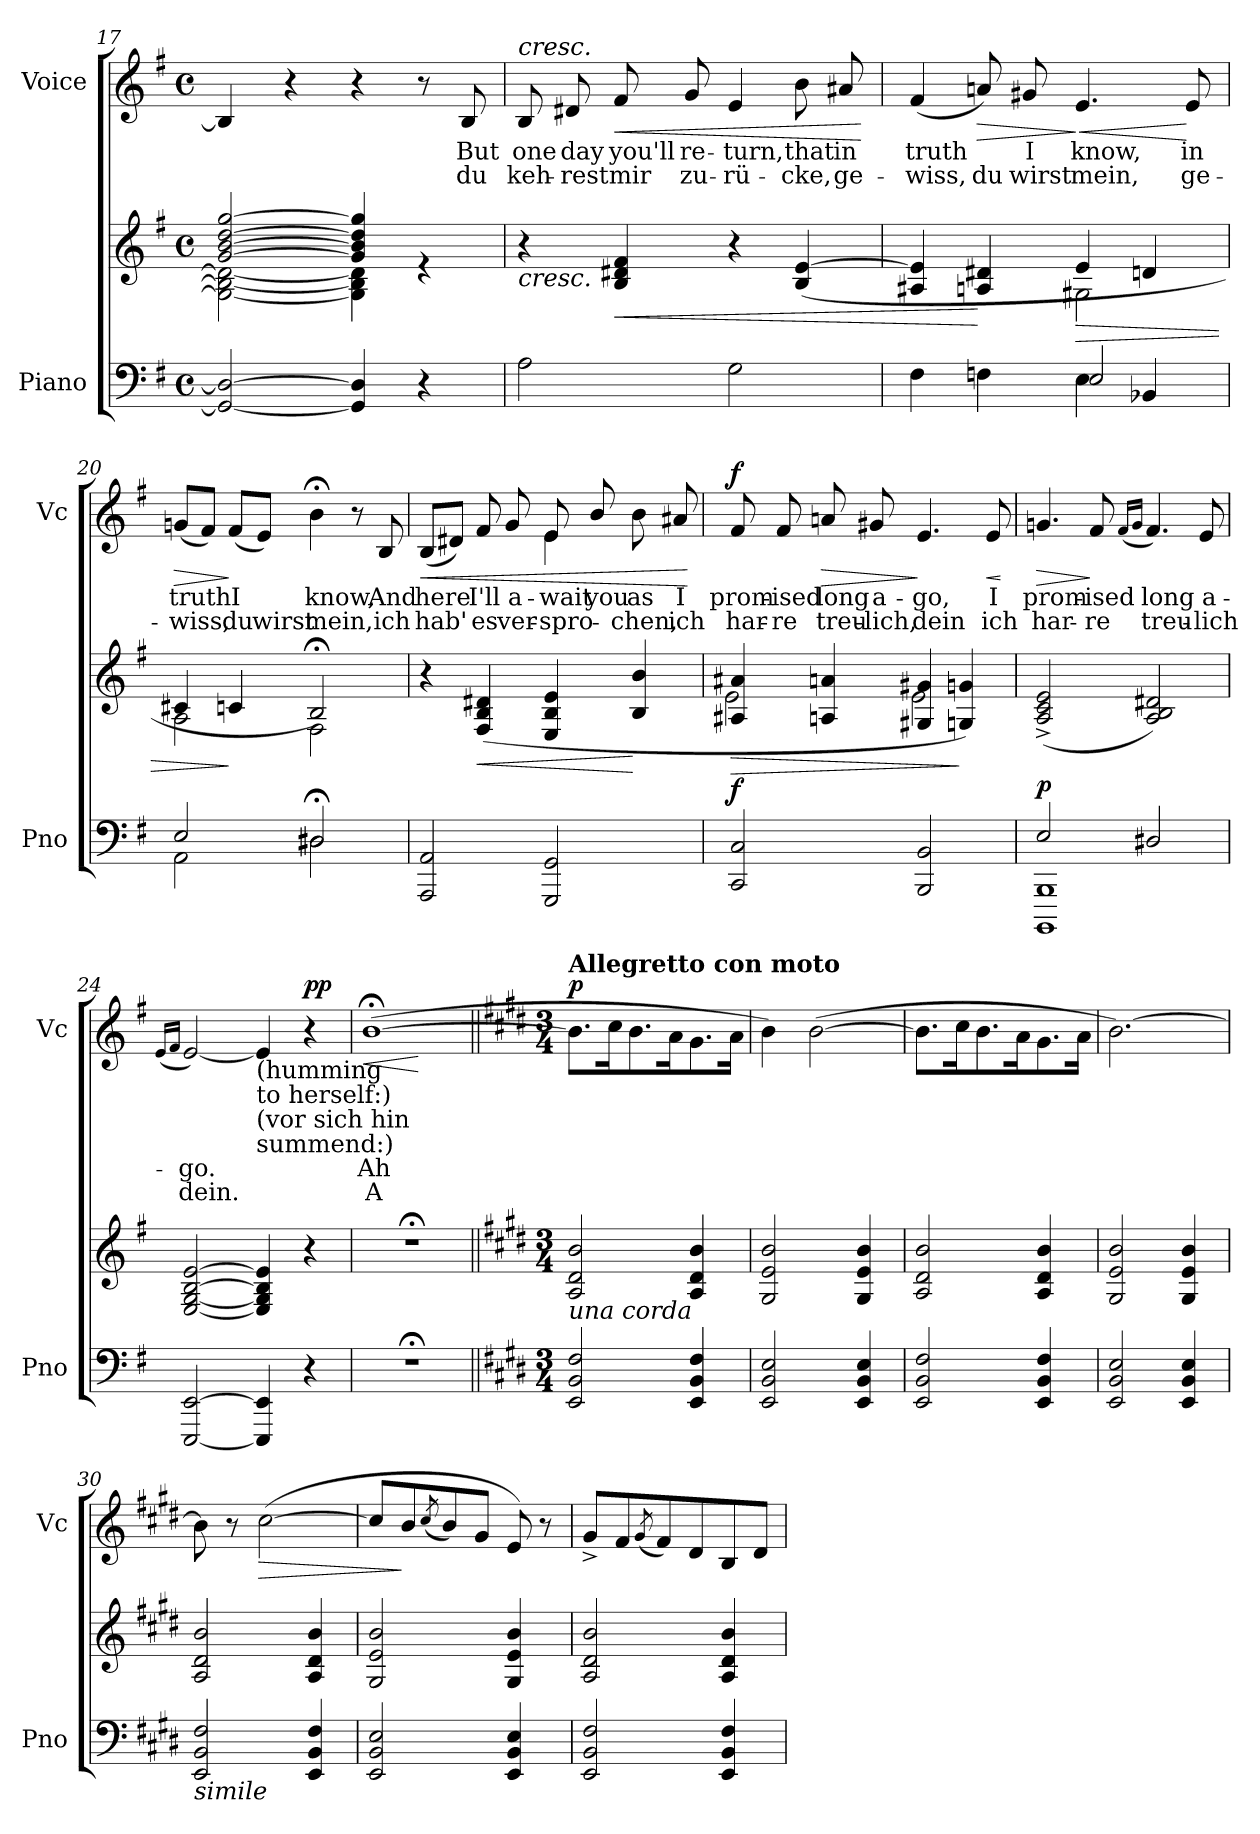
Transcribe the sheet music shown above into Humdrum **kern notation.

**kern	**kern	**dynam	**kern	**text	**text	**dynam
*part2	*part2	*part2	*part1	*part1	*part1	*part1
*staff3	*staff2	*staff2/3	*staff1	*staff1	*staff1	*staff1
*I"Piano	*	*	*I"Voice	*	*	*
*I'Pno	*	*	*I'Vc	*	*	*
*clefF4	*clefG2	*	*clefG2	*	*	*
*k[f#]	*k[f#]	*	*k[f#]	*	*	*
*M4/4	*M4/4	*	*M4/4	*	*	*
*met(c)	*met(c)	*	*met(c)	*	*	*
=17	=17	=17	=17	=17	=17	=17
*	*^	*	*	*	*	*
2GG/_ 2D/_	[2g/ [2b/ [2dd/ [2gg/	2G\_ 2B\_ 2d\_	.	4B/]	.	.	.
.	.	.	.	4r	.	.	.
4GG/] 4D/]	4g/] 4b/] 4dd/] 4gg/]	4G\] 4B\] 4d\]	.	4r	.	.	.
4r	4re	4ryy	.	8r	.	.	.
!	!	!	!	!	!LO:LY:b	!LO:LY:b	!
.	.	.	.	8B/	But	du	.
*	*v	*v	*	*	*	*	*
=18	=18	=18	=18	=18	=18	=18
!	!	!	!LO:TX:a:i:t=cresc.	!	!	!
!	!LO:TX:b:i:t=cresc.	!	!	!	!	!
!	!	!	!	!LO:LY:b	!LO:LY:b	!
2A\	4r	.	8B/	one	keh-	.
!	!	!	!	!LO:LY:b	!LO:LY:b	!
.	.	.	8d#X/	day	-rest	.
!	!	!LO:HP:b	!	!LO:LY:b	!LO:LY:b	!LO:HP:b
.	4B/ 4d#X/ 4f#/	<	8f#/	you'll	mir	<
!	!	!	!	!LO:LY:b	!LO:LY:b	!
.	.	.	8g/	re-	zu-	.
!	!	!	!	!LO:LY:b	!LO:LY:b	!
2G\	4r	.	4e/	-turn,	-rü-	.
!	!	!	!	!LO:LY:b	!LO:LY:b	!
.	(>4B/ [4e/	.	8b\	that	-cke,	.
!	!	!	!	!LO:LY:b	!LO:LY:b	!
.	.	.	8a#X/	in	ge-	.
.	.	.	.	.	.	[
!!LO:PB:g=z
=19	=19	=19	=19	=19	=19	=19
*^	*^	*	*	*	*	*
!	!	!	!	!	!	!LO:LY:b	!LO:LY:b	!
4F#\	2ryy	4A#X/ 4e/]	2ryy	.	(>4f#/	truth	-wiss,	.
!	!	!	!	!	!	!	!LO:LY:b	!LO:HP:b
4Fn\	.	4An/ 4d#X/	.	[	8an/)	.	du	>
!	!	!	!	!	!	!LO:LY:b	!LO:LY:b	!
.	.	.	.	.	8g#X/	I	wirst	.
!	!	!	!	!LO:HP:b	!	!LO:LY:b	!LO:LY:b	!LO:HP:n=1:b
4E\	2E/	4e/	2G#X\	>	4.e/	know,	mein,	] <
4BB-X/	.	4dn/	.	.	.	.	.	.
!	!	!	!	!	!	!LO:LY:b	!LO:LY:b	!
.	.	.	.	.	8e/	in	ge-	[
=20	=20	=20	=20	=20	=20	=20	=20	=20
!	!	!	!	!	!	!LO:LY:b	!LO:LY:b	!LO:HP:b
2E/	2AA\	4c#X/	2A\	.	(<8gn/L	truth	-wiss,	>
.	.	.	.	.	8f#/J)	.	.	.
!	!	!	!	!	!	!LO:LY:b	!LO:LY:b	!
.	.	4cn/	.	]	(<8f#/L	I	du	]
!	!	!	!	!	!	!	!LO:LY:b	!
.	.	.	.	.	8e/J)	.	wirst	.
!	!	!	!	!	!	!LO:LY:b	!LO:LY:b	!
2D#X;/	2D#\	2B;</)	2F#\	.	4b;<\	know,	mein,	.
.	.	.	.	.	8r	.	.	.
!	!	!	!	!	!	!LO:LY:b	!LO:LY:b	!
.	.	.	.	.	8B/	And	ich	.
*v	*v	*	*	*	*	*	*	*
*	*v	*v	*	*	*	*	*
=21	=21	=21	=21	=21	=21	=21
!	!	!	!	!LO:LY:b	!LO:LY:b	!LO:HP:b
*	*	*	*^	*	*	*
2AAA/ 2AA/	4r	.	(<8B/L	2ryy	here	hab'	<
.	.	.	8d#X/J)	.	.	.	.
!	!	!LO:HP:b	!	!	!LO:LY:b	!LO:LY:b	!
.	(>4F#/ 4B/ 4d#X/	<	8f#/	.	I'll	es	.
!	!	!	!	!	!LO:LY:b	!LO:LY:b	!
.	.	.	8g/	.	a-	ver-	.
!	!	!	!	!LO:N:head=solid	!LO:LY:b	!LO:LY:b	!
2GGG/ 2GG/	4E/ 4B/ 4e/	.	8e/	4e!\	-wait	-spro-	.
!	!	!	!	!	!LO:LY:b	!	!
.	.	.	8b/	.	you	.	.
!	!	!	!	!	!LO:LY:b	!LO:LY:b	!
.	4B/ 4b/	[	8b\	4ryy	as	-chen,	.
!	!	!	!	!	!LO:LY:b	!LO:LY:b	!
.	.	.	8a#X/	.	I	ich	.
*	*	*	*v	*v	*	*	*
.	.	.	.	.	.	[
!!LO:LB:g=z
=22	=22	=22	=22	=22	=22	=22
!	!	!LO:HP:b	!	!LO:LY:b	!LO:LY:b	!
*	*^	*	*	*	*	*
!	!	!	!LO:DY:n=1:a=2	!	!	!	!LO:DY:a
2CC/ 2C/	4A#X/ 4a#X/	2e\	> f	8f#/	prom-	har-	f
!	!	!	!	!	!LO:LY:b	!LO:LY:b	!
.	.	.	.	8f#/	-ised	-re	.
!	!	!	!	!	!LO:LY:b	!LO:LY:b	!LO:HP:b
.	4An/ 4an/	.	.	8an/	long	treu-	>
!	!	!	!	!	!LO:LY:b	!LO:LY:b	!
.	.	.	.	8g#X/	a-	-lich,	.
!	!	!	!	!	!LO:LY:b	!LO:LY:b	!
2BBB/ 2BB/	4G#X/ 4g#X/	2e\	.	4.e/	-go,	dein	]
.	4Gn/ 4gn/)	.	]	.	.	.	.
!	!	!	!	!	!LO:LY:b	!LO:LY:b	!LO:HP:b
.	.	.	.	8e/	I	ich	<
*	*v	*v	*	*	*	*	*
.	.	.	.	.	.	[
=23	=23	=23	=23	=23	=23	=23
*^	*	*	*	*	*	*
!	!	!	!LO:DY:a=2	!	!LO:LY:b	!LO:LY:b	!LO:HP:b
2E/	1BBBB 1BBB	(>2A/^ 2c/^ 2e/^	p	4.gn/	prom-	har-	>
!	!	!	!	!	!LO:LY:b	!LO:LY:b	!
.	.	.	.	8f#/	-ised	-re	]
.	.	.	.	(<16qf#/LL	.	.	.
.	.	.	.	16qg/JJ	.	.	.
!	!	!	!	!	!LO:LY:b	!LO:LY:b	!
2D#X/	.	2A/ 2B/ 2d#X/)	.	4.f#/)	long	treu-	.
!	!	!	!	!	!LO:LY:b	!LO:LY:b	!
.	.	.	.	8e/	a-	-lich	.
*v	*v	*	*	*	*	*	*
=24	=24	=24	=24	=24	=24	=24
.	.	.	(<16qe/LL	.	.	.
.	.	.	16qf#/JJ	.	.	.
!	!	!	!	!LO:LY:b	!LO:LY:b	!
[2EEE/ [2EE/	[2E/ [2G/ [2B/ [2e/	.	[2e/)	-go.	dein.	.
!	!	!	!LO:TX:b:t=(humming	!	!	!
!	!	!	!LO:TX:b:t=to herself&colon;)	!	!	!
!	!	!	!LO:TX:b:t=(vor sich hin	!	!	!
!	!	!	!LO:TX:b:t=summend&colon;)	!	!	!
4EEE/] 4EE/]	4E/] 4G/] 4B/] 4e/]	.	4e/]	.	.	.
!	!	!	!	!	!	!LO:DY:a
4r	4r	.	4r	.	.	pp
=25	=25	=25	=25	=25	=25	=25
!	!	!	!	!LO:LY:b	!LO:LY:b	!LO:HP:b
!	!	!	!	!	!	!LO:HP:n=1:b
1r;<	1r;<	.	(>[1b;<	-Ah	A	< >
.	.	.	.	.	.	[
!!LO:LB:g=z
=26||	=26||	=26||	=26||	=26||	=26||	=26||
*k[f#c#g#d#]	*k[f#c#g#d#]	*	*k[f#c#g#d#]	*	*	*
*M3/4	*M3/4	*	*M3/4	*	*	*
!	!	!	!LO:TX:a:B:t=Allegretto con moto	!	!	!
!	!LO:TX:b:i:t=una corda	!	!	!	!	!
!	!	!	!	!	!	!LO:DY:a
2EE/ 2BB/ 2F#/	2A/ 2d#/ 2b/	.	8.b\L]	.	.	p
.	.	.	16cc#\K	.	.	]
.	.	.	8.b\	.	.	.
.	.	.	16a\K	.	.	.
4EE/ 4BB/ 4F#/	4A/ 4d#/ 4b/	.	8.g#\	.	.	.
.	.	.	16a\Jk	.	.	.
=27	=27	=27	=27	=27	=27	=27
2EE/ 2BB/ 2E/	2G#/ 2e/ 2b/	.	4b\)	.	.	.
.	.	.	(>[2b\	.	.	.
4EE/ 4BB/ 4E/	4G#/ 4e/ 4b/	.	.	.	.	.
=28	=28	=28	=28	=28	=28	=28
2EE/ 2BB/ 2F#/	2A/ 2d#/ 2b/	.	8.b\L]	.	.	.
.	.	.	16cc#\K	.	.	.
.	.	.	8.b\	.	.	.
.	.	.	16a\K	.	.	.
4EE/ 4BB/ 4F#/	4A/ 4d#/ 4b/	.	8.g#\	.	.	.
.	.	.	16a\Jk	.	.	.
=29	=29	=29	=29	=29	=29	=29
2EE/ 2BB/ 2E/	2G#/ 2e/ 2b/	.	[2.b\)	.	.	.
4EE/ 4BB/ 4E/	4G#/ 4e/ 4b/	.	.	.	.	.
=30	=30	=30	=30	=30	=30	=30
!LO:TX:b:i:t=simile	!	!	!	!	!	!
2EE/ 2BB/ 2F#/	2A/ 2d#/ 2b/	.	8b\]	.	.	.
.	.	.	8r	.	.	.
!	!	!	!	!	!	!LO:HP:b
.	.	.	(>[2cc#\	.	.	>
4EE/ 4BB/ 4F#/	4A/ 4d#/ 4b/	.	.	.	.	.
=31	=31	=31	=31	=31	=31	=31
2EE/ 2BB/ 2E/	2G#/ 2e/ 2b/	.	8cc#/L]	.	.	.
.	.	.	8b/	.	.	]
.	.	.	(<8qcc#/	.	.	.
.	.	.	8b/)	.	.	.
.	.	.	8g#/J	.	.	.
4EE/ 4BB/ 4E/	4G#/ 4e/ 4b/	.	8e/)	.	.	.
.	.	.	8r	.	.	.
=32	=32	=32	=32	=32	=32	=32
2EE/ 2BB/ 2F#/	2A/ 2d#/ 2b/	.	8g#^/L	.	.	.
.	.	.	8f#/	.	.	.
.	.	.	(<8qg#/	.	.	.
.	.	.	8f#/)	.	.	.
.	.	.	8d#/	.	.	.
4EE/ 4BB/ 4F#/	4A/ 4d#/ 4b/	.	8B/	.	.	.
.	.	.	8d#/J	.	.	.
=	=	=	=	=	=	=
*-	*-	*-	*-	*-	*-	*-
